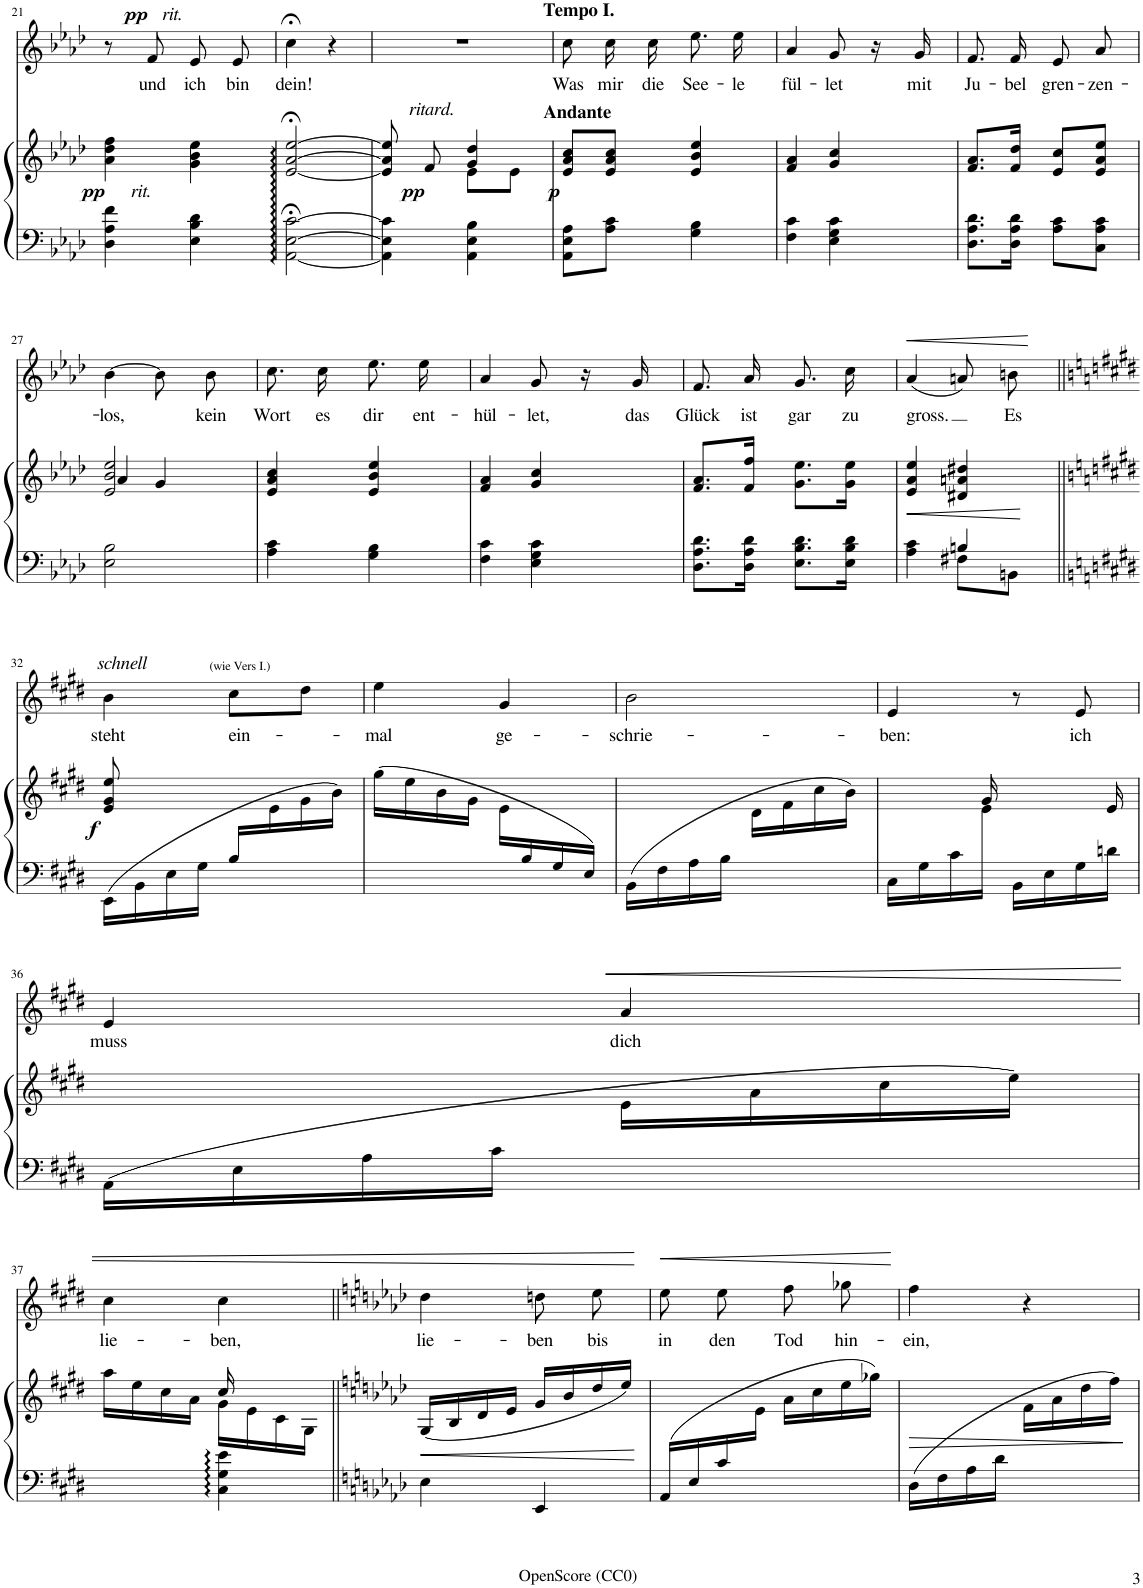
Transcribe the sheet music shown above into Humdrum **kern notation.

**kern	**kern	**dynam	**kern	**text	**dynam
*part2	*part2	*part2	*part1	*part1	*part1
*staff3	*staff2	*staff2/3	*staff1	*staff1	*staff1
*I"Piano	*	*	*I"Voice	*	*
*I'Pno	*	*	*	*	*
!!LO:PB:g=z
*clefF4	*clefG2	*	*clefG2	*	*
*k[b-e-a-d-]	*k[b-e-a-d-]	*	*k[b-e-a-d-]	*	*
*M2/4	*M2/4	*	*M2/4	*	*
=21	=21	=21	=21	=21	=21
!	!LO:TX:b:i:t=rit.	!	!	!	!
!	!	!LO:DY:b	!	!	!
4D-\ 4A-\ 4f\	4a-\ 4dd-\ 4ff\	pp	8r	.	.
!	!	!	!LO:TX:a:i:t=rit.	!	!
!	!	!	!	!LO:LY:b	!LO:DY:a
.	.	.	8f/	und	pp
!	!	!	!	!LO:LY:b	!
4E-\ 4B-\ 4d-\	4g\ 4b-\ 4ee-\	.	8e-/	ich	.
!	!	!	!	!LO:LY:b	!
.	.	.	8e-/	bin	.
=22	=22	=22	=22	=22	=22
!	!	!	!	!LO:LY:b	!
[2AA-\;< [2E-\;< [2c\;<	[<2e-/;< [>2a-/;< [2ee-/;<	.	4cc;<\	dein!	.
.	.	.	4r	.	.
=23	=23	=23	=23	=23	=23
*	*^	*	*	*	*
4AA-\] 4E-\] 4c\]	8e-/] 8a-/] 8ee-/]	4ryy	.	2r	.	.
!	!LO:TX:a:i:t=ritard.	!	!	!	!	!
!	!	!	!LO:DY:b	!	!	!
.	8f/	.	pp	.	.	.
4AA-\ 4E-\ 4B-\	4g/ 4dd-/	8e-\L	.	.	.	.
.	.	8e-\J	.	.	.	.
=24	=24	=24	=24	=24	=24	=24
!	!	!	!	!LO:TX:a:B:t=Tempo I.	!	!
!	!LO:TX:a:B:t=Andante	!	!	!	!	!
!	!	!	!LO:DY:b	!	!LO:LY:b	!
*	*v	*v	*	*	*	*
8AA-\ 8E-\ 8A-\L	8e-/ 8a-/ 8cc/L	p	8cc\	Was	.
!	!	!	!	!LO:LY:b	!
8A-\ 8c\J	8e-/ 8a-/ 8cc/J	.	16cc\	mir	.
!	!	!	!	!LO:LY:b	!
.	.	.	16cc\	die	.
!	!	!	!	!LO:LY:b	!
4G\ 4B-\	4e-/ 4b-/ 4ee-/	.	8.ee-\	See-	.
!	!	!	!	!LO:LY:b	!
.	.	.	16ee-\	-le	.
=25	=25	=25	=25	=25	=25
!	!	!	!	!LO:LY:b	!
4F\ 4c\	4f/ 4a-/	.	4a-/	fül-	.
!	!	!	!	!LO:LY:b	!
4E-\ 4G\ 4c\	4g/ 4cc/	.	8g/	-let	.
.	.	.	16r	.	.
!	!	!	!	!LO:LY:b	!
.	.	.	16g/	mit	.
=26	=26	=26	=26	=26	=26
!	!	!	!	!LO:LY:b	!
8.D-\ 8.A-\ 8.d-\L	8.f/ 8.a-/L	.	8.f/	Ju-	.
!	!	!	!	!LO:LY:b	!
16D-\ 16A-\ 16d-\Jk	16f/ 16dd-/Jk	.	16f/	-bel	.
!	!	!	!	!LO:LY:b	!
8A-\ 8c\L	8e-/ 8cc/L	.	8e-/	gren-	.
!	!	!	!	!LO:LY:b	!
8C\ 8A-\ 8c\J	8e-/ 8a-/ 8ee-/J	.	8a-/	-zen-	.
!!LO:LB:g=z
=27	=27	=27	=27	=27	=27
*	*^	*	*	*	*
!	!	!	!	!	!LO:LY:b	!
2E-\ 2B-\	2e-/ 2b-/ 2ee-/	4a-/	.	[4b-\	-los,	.
.	.	4g/	.	8b-'~\]	.	.
!	!	!	!	!	!LO:LY:b	!
.	.	.	.	8b-\	kein	.
*	*v	*v	*	*	*	*
=28	=28	=28	=28	=28	=28
!	!	!	!	!LO:LY:b	!
4A-\ 4c\	4e-/ 4a-/ 4cc/	.	8.cc\	Wort	.
!	!	!	!	!LO:LY:b	!
.	.	.	16cc\	es	.
!	!	!	!	!LO:LY:b	!
4G\ 4B-\	4e-/ 4b-/ 4ee-/	.	8.ee-\	dir	.
!	!	!	!	!LO:LY:b	!
.	.	.	16ee-\	ent-	.
=29	=29	=29	=29	=29	=29
!	!	!	!	!LO:LY:b	!
4F\ 4c\	4f/ 4a-/	.	4a-/	-hül-	.
!	!	!	!	!LO:LY:b	!
4E-\ 4G\ 4c\	4g/ 4cc/	.	8g/	-let,	.
.	.	.	16r	.	.
!	!	!	!	!LO:LY:b	!
.	.	.	16g/	das	.
=30	=30	=30	=30	=30	=30
!	!	!	!	!LO:LY:b	!
8.D-\ 8.A-\ 8.d-\L	8.f/ 8.a-/L	.	8.f/	Glück	.
!	!	!	!	!LO:LY:b	!
16D-\ 16A-\ 16d-\Jk	16f/ 16ff/Jk	.	16a-/	ist	.
!	!	!	!	!LO:LY:b	!
8.E-\ 8.B-\ 8.d-\L	8.g\ 8.ee-\L	.	8.g/	gar	.
!	!	!	!	!LO:LY:b	!
16E-\ 16B-\ 16d-\Jk	16g\ 16ee-\Jk	.	16cc\	zu	.
=31	=31	=31	=31	=31	=31
*^	*	*	*	*	*
!	!	!	!LO:HP:b	!	!LO:LY:b	!LO:HP:b
4A-\ 4c\	4ryy	4e-/ 4a-/ 4ee-/	<	(4a-/	gross.	<
4Bn/	8F#X\L	4d#X/ 4an/ 4dd#X/	.	8an/)	.	.
!	!	!	!	!	!LO:LY:b	!
.	8BBn\J	.	.	8bn\	Es	.
*v	*v	*	*	*	*	*
.	.	[	.	.	[
!!LO:LB:g=z
=32||	=32||	=32||	=32||	=32||	=32||
*k[f#c#g#d#]	*k[f#c#g#d#]	*	*k[f#c#g#d#]	*	*
*	*^	*	*	*	*
!	!	!	!	!LO:TX:a:i:t=schnell	!	!
!	!	!	!LO:DY:b	!	!LO:LY:b	!
(16EE\LL	8e/ 8g#/ 8ee/	16ryy	f	4b\	steht	.
*	*v	*v	*	*	*	*
16BB\	.	.	.	.	.
16E\	8ryy	.	.	.	.
16G#\JJ	.	.	.	.	.
!	!	!	!LO:TX:a:t=(wie Vers I.)	!	!
!	!	!	!	!LO:LY:b	!
16B/LL	4ryy	.	8cc#\L	ein-	.
*	*^	*	*	*	*
8.ryy	.	16e\	.	.	.	.
.	.	16g#\	.	8dd#\J	.	.
.	.	16b\JJ)	.	.	.	.
=33	=33	=33	=33	=33	=33	=33
!	!	!	!	!	!LO:LY:b	!
16ryy	2ryy	(16gg#\LL	.	4ee\	-mal	.
.	.	16ee\	.	.	.	.
.	.	16b\	.	.	.	.
.	.	16g#\JJ	.	.	.	.
!	!	!	!	!	!LO:LY:b	!
.	.	16e\LL	.	4g#/	ge-	.
16B/	.	8.ryy	.	.	.	.
16G#/	.	.	.	.	.	.
16E/JJ)	.	.	.	.	.	.
=34	=34	=34	=34	=34	=34	=34
!	!	!	!	!	!LO:LY:b	!
(16BB\LL	2ryy	4ryy	.	2b\	-schrie-	.
16F#\	.	.	.	.	.	.
16A\	.	.	.	.	.	.
16B\JJ	.	.	.	.	.	.
4ryy	.	16d#\LL	.	.	.	.
.	.	16f#\	.	.	.	.
.	.	16cc#\	.	.	.	.
.	.	16b\JJ)	.	.	.	.
=35	=35	=35	=35	=35	=35	=35
!	!	!	!	!	!LO:LY:b	!
16C#\LL	8.ryy	8.ryy	.	4e/	-ben:	.
16G#\	.	.	.	.	.	.
16c#\	.	.	.	.	.	.
16ryy	16g#/	16e\JJ	.	.	.	.
16BB\LL	8.ryy	4ryy	.	8r	.	.
16E\	.	.	.	.	.	.
!	!	!	!	!	!LO:LY:b	!
16G#\	.	.	.	8e/	ich	.
16dn\JJ	16e/	.	.	.	.	.
!!LO:LB:g=z
=36	=36	=36	=36	=36	=36	=36
!	!	!	!	!	!LO:LY:b	!
(16AA\LL	4ryy	4ryy	.	4e/	muss	.
16E\	.	.	.	.	.	.
16A\	.	.	.	.	.	.
16c#\JJ	.	.	.	.	.	.
!	!	!	!	!	!LO:LY:b	!LO:HP:b
4ryy	4ryy	16e\LL	.	4a/	dich	<
.	.	16a\	.	.	.	.
.	.	16cc#\	.	.	.	.
.	.	16ee\JJ)	.	.	.	.
!!LO:LB:g=z
=37	=37	=37	=37	=37	=37	=37
!	!	!	!	!	!LO:LY:b	!
4ryy	16aa\LL	4ryy	.	4cc#\	lie-	.
.	16ee\	.	.	.	.	.
.	16cc#\	.	.	.	.	.
.	16a\JJ	.	.	.	.	.
!	!	!	!	!	!LO:LY:b	!
4C#\ 4G#\ 4e\	16cc#/	16g#\LL	.	4cc#\	-ben,	.
.	8.ryy	16e\	.	.	.	.
.	.	16c#\	.	.	.	.
.	.	16G#\JJ	.	.	.	.
*	*v	*v	*	*	*	*
=38||	=38||	=38||	=38||	=38||	=38||
*k[b-e-a-d-]	*k[b-e-a-d-]	*	*k[b-e-a-d-]	*	*
*	*^	*	*	*	*
!	!	!	!LO:HP:b	!	!LO:LY:b	!
*	*v	*v	*	*	*	*
4E-\	(16G/LL	<	4dd-\	lie-	.
.	16B-/	.	.	.	.
.	16d-/	.	.	.	.
.	16e-/JJ	.	.	.	.
!	!	!	!	!LO:LY:b	!
4EE-/	16g/LL	.	8ddn\	-ben	.
.	16b-/	.	.	.	.
!	!	!	!	!LO:LY:b	!
.	16dd-/	.	8ee-\	bis	.
.	16ee-/JJ)	.	.	.	.
.	.	[	.	.	[
=39	=39	=39	=39	=39	=39
*^	*	*	*	*	*
!	!	!	!	!	!LO:LY:b	!LO:HP:b
(16AA-/LL	2ryy	8.ryy	.	8ee-\	in	<
16E-/	.	.	.	.	.	.
!	!	!	!	!	!LO:LY:b	!
16c/	.	.	.	8ee-\	den	.
4ryy	.	16e-\JJ	.	.	.	.
!	!	!	!	!	!LO:LY:b	!
.	.	16a-\LL	.	8ff\	Tod	.
.	.	16cc\	.	.	.	.
!	!	!	!	!	!LO:LY:b	!
.	.	16ee-\	.	8gg-X\	hin-	.
16ryy	.	16gg-X\JJ)	.	.	.	.
*v	*v	*	*	*	*	*
.	.	.	.	.	[
=40	=40	=40	=40	=40	=40
!	!	!LO:HP:b=2	!	!LO:LY:b	!
*^	*	*	*	*	*
(16D-\LL	2ryy	4ryy	>	4ff\	-ein,	.
16F\	.	.	.	.	.	.
16A-\	.	.	.	.	.	.
16d-\JJ	.	.	.	.	.	.
4ryy	.	16f\LL	.	4r	.	.
.	.	16a-\	.	.	.	.
.	.	16dd-\	.	.	.	.
.	.	16ff\JJ)	.	.	.	.
*v	*v	*	*	*	*	*
.	.	]	.	.	.
=	=	=	=	=	=
*-	*-	*-	*-	*-	*-
